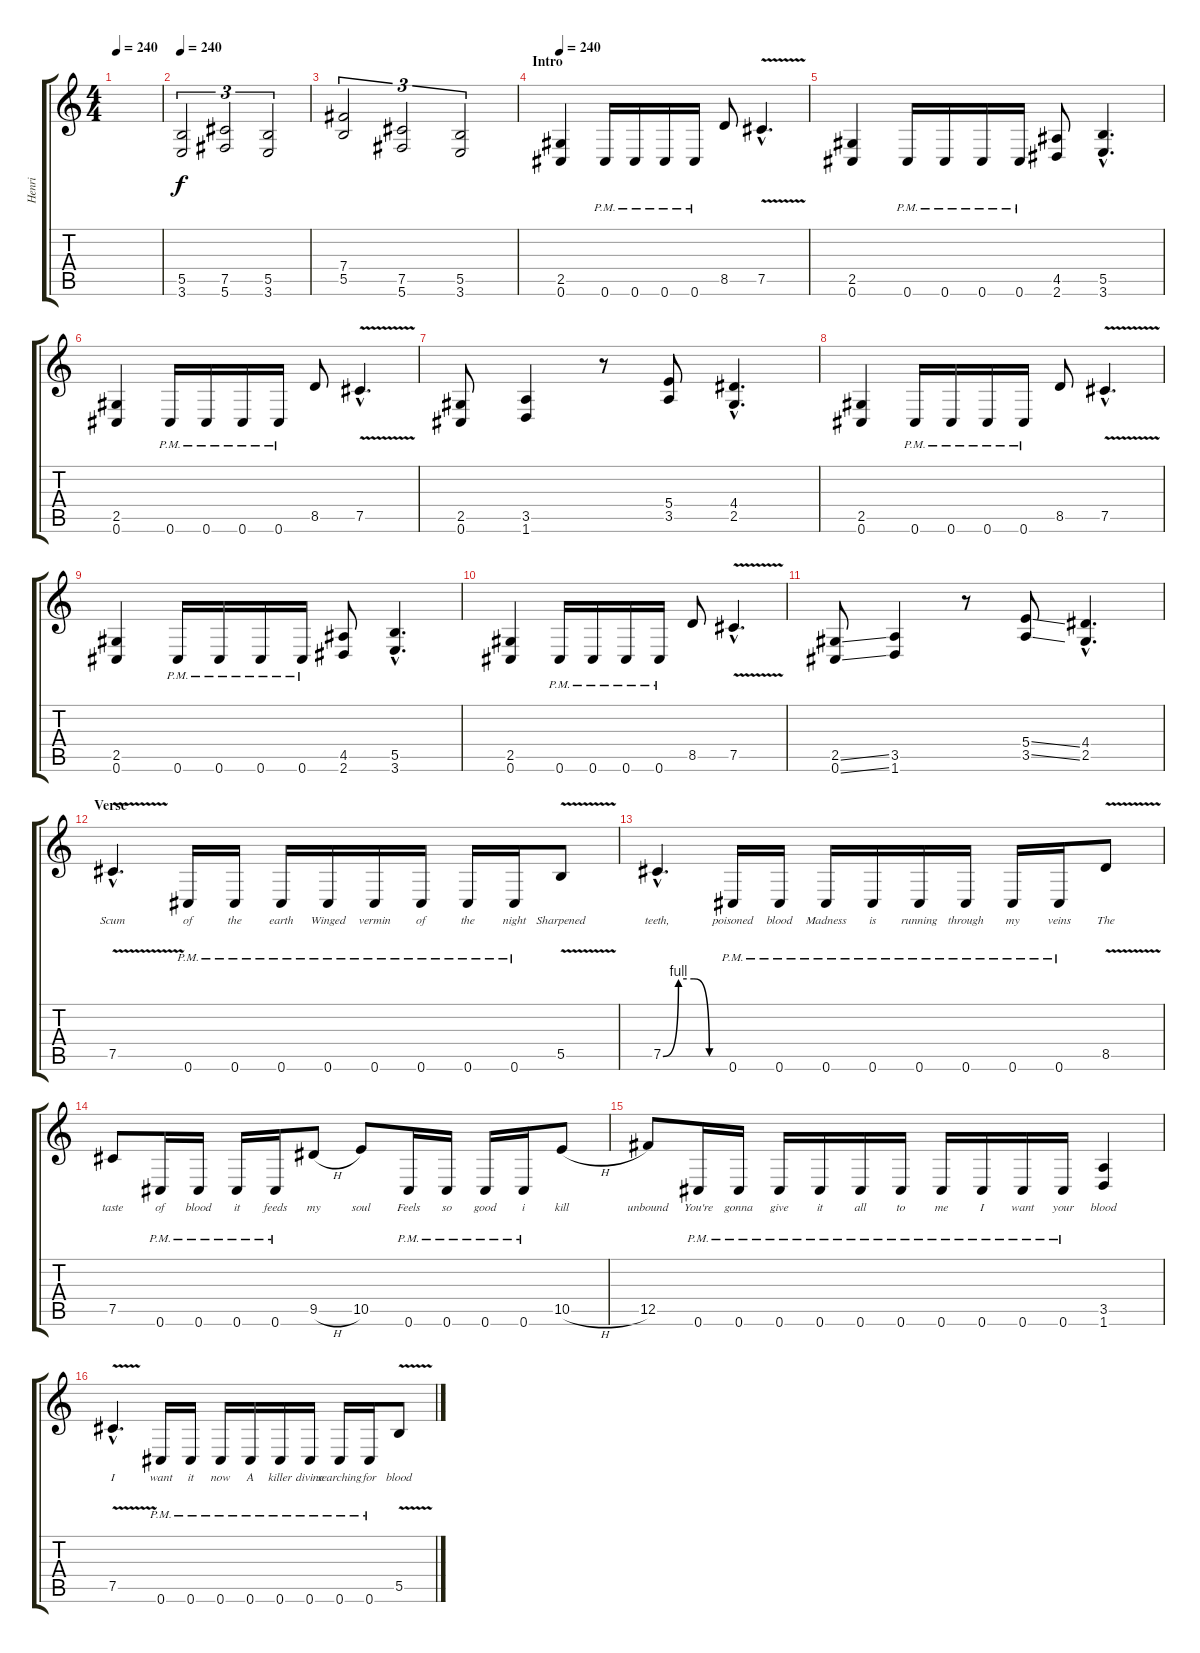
\track ("Henri" "Henri") {instrument distortionguitar}
\staff {score tabs}
\tuning (Db4 Ab3 E3 B2 Gb2 Db2) {hide}
\ts (4 4)
\tempo 240
\clef g2
\ks c
|
\tempo 240
(5.5 3.6).2{tu (3 2)} (7.5 5.6).2{tu (3 2)} (5.5 3.6).2{tu (3 2)} |
(7.4 5.5).2{tu (3 2)} (7.5 5.6).2{tu (3 2)} (5.5 3.6).2{tu (3 2)} |
\section ("" "Intro")
\tempo 240
(2.5 0.6).4 0.6{pm}.16 0.6{pm}.16 0.6{pm}.16 0.6{pm}.16 8.5.8 7.5{v hac}.4{d} |
(2.5 0.6).4 0.6{pm}.16 0.6{pm}.16 0.6{pm}.16 0.6{pm}.16 (4.5 2.6).8 (5.5{hac} 3.6{hac}).4{d} |
(2.5 0.6).4 0.6{pm}.16 0.6{pm}.16 0.6{pm}.16 0.6{pm}.16 8.5.8 7.5{v hac}.4{d} |
(2.5 0.6).8 (3.5 1.6).4 r.8 (5.4 3.5).8 (4.4{hac} 2.5{hac}).4{d} |
(2.5 0.6).4 0.6{pm}.16 0.6{pm}.16 0.6{pm}.16 0.6{pm}.16 8.5.8 7.5{v hac}.4{d} |
(2.5 0.6).4 0.6{pm}.16 0.6{pm}.16 0.6{pm}.16 0.6{pm}.16 (4.5 2.6).8 (5.5{hac} 3.6{hac}).4{d} |
(2.5 0.6).4 0.6{pm}.16 0.6{pm}.16 0.6{pm}.16 0.6{pm}.16 8.5.8 7.5{v hac}.4{d} |
(2.5{ss} 0.6{ss}).8 (3.5 1.6).4 r.8 (5.4{ss} 3.5{ss}).8 (4.4{hac} 2.5{hac}).4{d} |
\section ("" "Verse")
7.5{v hac}.4{d lyrics (0 "Scum") lyrics (1 "") lyrics (2 "") lyrics (3 "") lyrics (4 "")} 0.6{pm}.16{lyrics (0 "of") lyrics (1 "") lyrics (2 "") lyrics (3 "") lyrics (4 "")} 0.6{pm}.16{lyrics (0 "the") lyrics (1 "") lyrics (2 "") lyrics (3 "") lyrics (4 "")} 0.6{pm}.16{lyrics (0 "earth") lyrics (1 "") lyrics (2 "") lyrics (3 "") lyrics (4 "")} 0.6{pm}.16{lyrics (0 "Winged") lyrics (1 "") lyrics (2 "") lyrics (3 "") lyrics (4 "")} 0.6{pm}.16{lyrics (0 "vermin") lyrics (1 "") lyrics (2 "") lyrics (3 "") lyrics (4 "")} 0.6{pm}.16{lyrics (0 "of") lyrics (1 "") lyrics (2 "") lyrics (3 "") lyrics (4 "")} 0.6{pm}.16{lyrics (0 "the") lyrics (1 "") lyrics (2 "") lyrics (3 "") lyrics (4 "")} 0.6{pm}.16{lyrics (0 "night") lyrics (1 "") lyrics (2 "") lyrics (3 "") lyrics (4 "")} 5.5{v}.8{lyrics (0 "Sharpened") lyrics (1 "") lyrics (2 "") lyrics (3 "") lyrics (4 "")} |
7.5{be (custom 0 0 15 4 30 4 45 0 60 0) hac}.4{d lyrics (0 "teeth,") lyrics (1 "") lyrics (2 "") lyrics (3 "") lyrics (4 "")} 0.6{pm}.16{lyrics (0 "poisoned") lyrics (1 "") lyrics (2 "") lyrics (3 "") lyrics (4 "")} 0.6{pm}.16{lyrics (0 "blood") lyrics (1 "") lyrics (2 "") lyrics (3 "") lyrics (4 "")} 0.6{pm}.16{lyrics (0 "Madness") lyrics (1 "") lyrics (2 "") lyrics (3 "") lyrics (4 "")} 0.6{pm}.16{lyrics (0 "is") lyrics (1 "") lyrics (2 "") lyrics (3 "") lyrics (4 "")} 0.6{pm}.16{lyrics (0 "running") lyrics (1 "") lyrics (2 "") lyrics (3 "") lyrics (4 "")} 0.6{pm}.16{lyrics (0 "through") lyrics (1 "") lyrics (2 "") lyrics (3 "") lyrics (4 "")} 0.6{pm}.16{lyrics (0 "my") lyrics (1 "") lyrics (2 "") lyrics (3 "") lyrics (4 "")} 0.6{pm}.16{lyrics (0 "veins") lyrics (1 "") lyrics (2 "") lyrics (3 "") lyrics (4 "")} 8.5{v}.8{lyrics (0 "The") lyrics (1 "") lyrics (2 "") lyrics (3 "") lyrics (4 "")} |
7.5.8{lyrics (0 "taste") lyrics (1 "") lyrics (2 "") lyrics (3 "") lyrics (4 "")} 0.6{pm}.16{lyrics (0 "of") lyrics (1 "") lyrics (2 "") lyrics (3 "") lyrics (4 "")} 0.6{pm}.16{lyrics (0 "blood") lyrics (1 "") lyrics (2 "") lyrics (3 "") lyrics (4 "")} 0.6{pm}.16{lyrics (0 "it") lyrics (1 "") lyrics (2 "") lyrics (3 "") lyrics (4 "")} 0.6{pm}.16{lyrics (0 "feeds") lyrics (1 "") lyrics (2 "") lyrics (3 "") lyrics (4 "")} 9.5{h}.8{lyrics (0 "my") lyrics (1 "") lyrics (2 "") lyrics (3 "") lyrics (4 "")} 10.5.8{lyrics (0 "soul") lyrics (1 "") lyrics (2 "") lyrics (3 "") lyrics (4 "")} 0.6{pm}.16{lyrics (0 "Feels") lyrics (1 "") lyrics (2 "") lyrics (3 "") lyrics (4 "")} 0.6{pm}.16{lyrics (0 "so") lyrics (1 "") lyrics (2 "") lyrics (3 "") lyrics (4 "")} 0.6{pm}.16{lyrics (0 "good") lyrics (1 "") lyrics (2 "") lyrics (3 "") lyrics (4 "")} 0.6{pm}.16{lyrics (0 "i") lyrics (1 "") lyrics (2 "") lyrics (3 "") lyrics (4 "")} 10.5{h}.8{lyrics (0 "kill") lyrics (1 "") lyrics (2 "") lyrics (3 "") lyrics (4 "")} |
12.5.8{lyrics (0 "unbound") lyrics (1 "") lyrics (2 "") lyrics (3 "") lyrics (4 "")} 0.6{pm}.16{lyrics (0 "You're") lyrics (1 "") lyrics (2 "") lyrics (3 "") lyrics (4 "")} 0.6{pm}.16{lyrics (0 "gonna") lyrics (1 "") lyrics (2 "") lyrics (3 "") lyrics (4 "")} 0.6{pm}.16{lyrics (0 "give") lyrics (1 "") lyrics (2 "") lyrics (3 "") lyrics (4 "")} 0.6{pm}.16{lyrics (0 "it") lyrics (1 "") lyrics (2 "") lyrics (3 "") lyrics (4 "")} 0.6{pm}.16{lyrics (0 "all") lyrics (1 "") lyrics (2 "") lyrics (3 "") lyrics (4 "")} 0.6{pm}.16{lyrics (0 "to") lyrics (1 "") lyrics (2 "") lyrics (3 "") lyrics (4 "")} 0.6{pm}.16{lyrics (0 "me") lyrics (1 "") lyrics (2 "") lyrics (3 "") lyrics (4 "")} 0.6{pm}.16{lyrics (0 "I") lyrics (1 "") lyrics (2 "") lyrics (3 "") lyrics (4 "")} 0.6{pm}.16{lyrics (0 "want") lyrics (1 "") lyrics (2 "") lyrics (3 "") lyrics (4 "")} 0.6{pm}.16{lyrics (0 "your") lyrics (1 "") lyrics (2 "") lyrics (3 "") lyrics (4 "")} (3.5 1.6).4{lyrics (0 "blood") lyrics (1 "") lyrics (2 "") lyrics (3 "") lyrics (4 "")} |
7.5{v hac}.4{d lyrics (0 "I") lyrics (1 "") lyrics (2 "") lyrics (3 "") lyrics (4 "")} 0.6{pm}.16{lyrics (0 "want") lyrics (1 "") lyrics (2 "") lyrics (3 "") lyrics (4 "")} 0.6{pm}.16{lyrics (0 "it") lyrics (1 "") lyrics (2 "") lyrics (3 "") lyrics (4 "")} 0.6{pm}.16{lyrics (0 "now") lyrics (1 "") lyrics (2 "") lyrics (3 "") lyrics (4 "")} 0.6{pm}.16{lyrics (0 "A") lyrics (1 "") lyrics (2 "") lyrics (3 "") lyrics (4 "")} 0.6{pm}.16{lyrics (0 "killer") lyrics (1 "") lyrics (2 "") lyrics (3 "") lyrics (4 "")} 0.6{pm}.16{lyrics (0 "divine") lyrics (1 "") lyrics (2 "") lyrics (3 "") lyrics (4 "")} 0.6{pm}.16{lyrics (0 "searching") lyrics (1 "") lyrics (2 "") lyrics (3 "") lyrics (4 "")} 0.6{pm}.16{lyrics (0 "for") lyrics (1 "") lyrics (2 "") lyrics (3 "") lyrics (4 "")} 5.5{v}.8{lyrics (0 "blood") lyrics (1 "") lyrics (2 "") lyrics (3 "") lyrics (4 "")}
